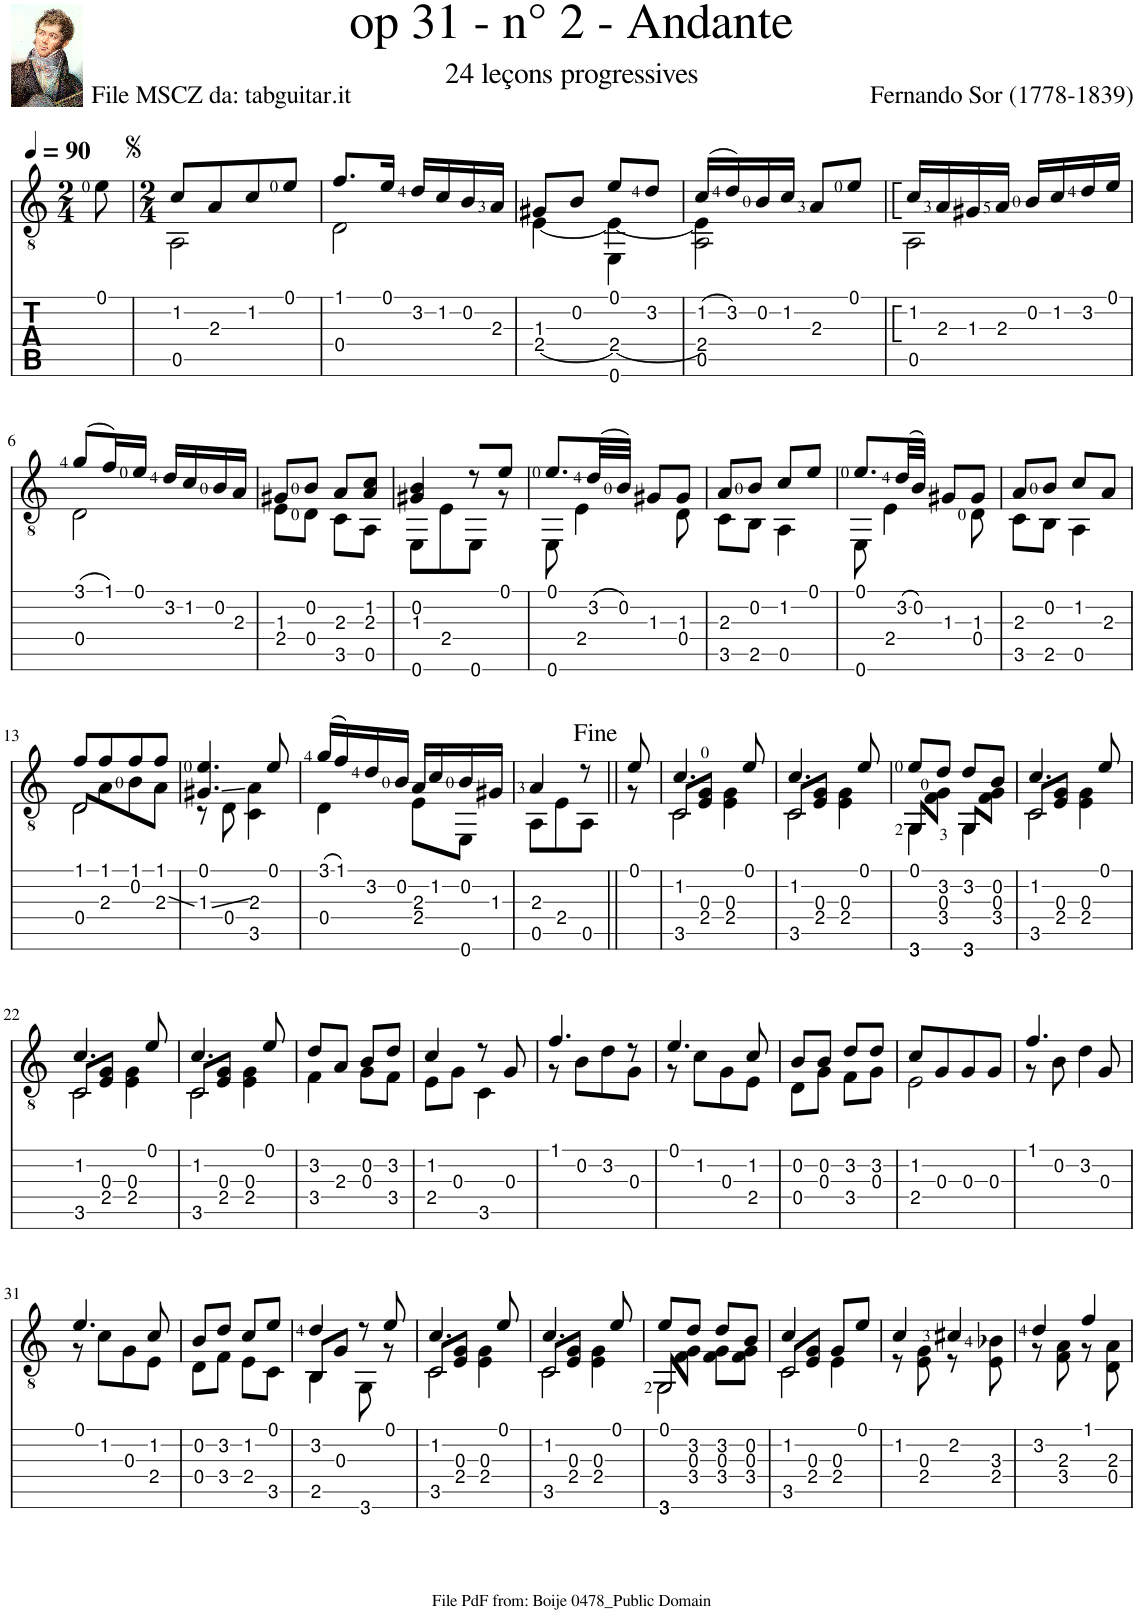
**kern	**kern
*part1	*part1
*staff2	*staff1
*I"Guitar	*
*I'Guit.	*
*stria6	*
*	*clefGv2
*k[]	*k[]
*M2/4	*M2/4
*MM90	*MM90
=	=
8e	8e\
=1	=1
*M2/4	*M2/4
*^	*^
8cL	2AA	8c/L	2AA\
8AJ	.	8A/	.
8cL	.	8c/	.
8eJ	.	8e/J	.
=2	=2	=2	=2
8.fL	2D	8.f/L	2D\
16eJk	.	16e/Jk	.
16dLL	.	16d/LL	.
16cJ	.	16c/	.
16BL	.	16B/	.
16AJJ	.	16A/JJ	.
=3	=3	=3	=3
*	*^	*	*^
8G#L	[4E	4ryy	8G#X/L	[4E\	4ryy
8BJ	.	.	8B/J	.	.
8eL	4E_	4EE	8e/L	4E\_	4EE\
8dJ	.	.	8d/J	.	.
=4	=4	=4	=4	=4	=4
16cLL	4E]	2AA	(16c/LL	4E\]	2AA\
16dJ	.	.	16d/)	.	.
16BL	.	.	16B/	.	.
16cJJ	.	.	16c/JJ	.	.
8AL	4ryy	.	8A/L	4ryy	.
8eJ	.	.	8e/J	.	.
*	*v	*v	*	*	*
*	*	*	*v	*v
=5	=5	=5	=5
16c:LL	2AA	16c:/LL	2AA\
16AJ	.	16A/	.
16G#L	.	16G#X/	.
16AJJ	.	16A/JJ	.
16BLL	.	16B/LL	.
16cJ	.	16c/	.
16dL	.	16d/	.
16eJJ	.	16e/JJ	.
!!LO:LB:g=z	!!
=6	=6	=6	=6
8gL	2D	(8g/L	2D\
16fL	.	16f/L)	.
16eJJ	.	16e/JJ	.
16dLL	.	16d/LL	.
16cJ	.	16c/	.
16BL	.	16B/	.
16AJJ	.	16A/JJ	.
=7	=7	=7	=7
8G#L	8EL	8G#X/L	8E\L
8BJ	8DJ	8B/J	8D\J
8AL	8CL	8A/L	8C\L
8A\ 8c\J	8AAJ	8A/ 8c/J	8AA\J
=8	=8	=8	=8
4G# 4B	8EEL	4G#X/ 4B/	8EE\L
.	8EJ	.	8E\
8r	8EE	8r	8EE\J
8e	8r	8e/J	8r
=9	=9	=9	=9
8.eL	8EE	8.e/L	8EE\
.	4E	.	4E\
32dLL	.	(32d/LL	.
32BJJJ	.	32B/JJJ)	.
8G#L	.	8G#X/L	.
8G#J	8D	8G#/J	8D\
=10	=10	=10	=10
8AL	8CL	8A/L	8C\L
8BJ	8BBJ	8B/J	8BB\J
8cL	4AA	8c/L	4AA\
8eJ	.	8e/J	.
=11	=11	=11	=11
8.eL	8EE	8.e/L	8EE\
.	4E	.	4E\
32dLL	.	(32d/LL	.
32BJJJ	.	32B/JJJ)	.
8G#XL	.	8G#X/L	.
8G#J	8D	8G#/J	8D\
=12	=12	=12	=12
8AL	8CL	8A/L	8C\L
8BJ	8BBJ	8B/J	8BB\J
8cL	4AA	8c/L	4AA\
8AJ	.	8A/J	.
!!LO:LB:g=z
=13	=13	=13	=13
*	*^	*	*
!	!	!	!	!LO:N:head=open
*	*	*	*	*^
8fL	8DL	2D	8f/L	8D/L	2D\
8fJ	8AJ	.	8f/	8A\	.
8fL	8BL	.	8f/	8B\	.
8fJ	8AJ	.	8f/J	8A\J	.
*	*v	*v	*	*	*
*	*	*	*v	*v
=14	=14	=14	=14
4.G# 4.e	8r	4.G#X/ 4.e/	8r
.	8D	.	8D\
.	4C 4A	.	4C\ 4A\
8e	.	8e/	.
=15	=15	=15	=15
16gLL	4D	(16g/LL	4D\
16fJ	.	16f/)	.
16dL	.	16d/	.
16BJJ	.	16B/JJ	.
16ALL	8EL	16A/LL	8E\L
16cJ	.	16c/	.
16BL	8EEJ	16B/	8EE\J
16G#JJ	.	16G#X/JJ	.
=16	=16	=16	=16
4A	8AAL	4A/	8AA\L
.	8EJ	.	8E\
8r	8AAJ	8r	8AA\J
=17||	=17||	=17||	=17||
8e	8r	8e/	8r
=18	=18	=18	=18
*	*^	*	*
!	!	!	!	!LO:N:head=open
*	*	*	*	*^
4.c	8CL	2C	4.c/	8C/L	2C\
.	8E\ 8G\J	.	.	8E/ 8G/J	.
.	4E 4G	.	.	4E\ 4G\	.
8e	.	.	8e/	.	.
=19	=19	=19	=19	=19	=19
!	!LO:N:head=open	!	!	!LO:N:head=open	!
4.c	8CL	2C	4.c/	8C/L	2C\
.	8E\ 8G\J	.	.	8E/ 8G/J	.
.	4E 4G	.	.	4E\ 4G\	.
8e	.	.	8e/	.	.
=20	=20	=20	=20	=20	=20
8eL	8GGL	4GG	8e/L	8GG/L	4GG\
8dJ	8F\ 8G\J	.	8d/J	8F\ 8G\J	.
8dL	8GGL	4GG	8d/L	8GG/L	4GG\
8BJ	8F\ 8G\J	.	8B/J	8F\ 8G\J	.
=21	=21	=21	=21	=21	=21
!	!LO:N:head=open	!	!	!LO:N:head=open	!
4.c	8CL	2C	4.c/	8C/L	2C\
.	8E\ 8G\J	.	.	8E/ 8G/J	.
.	4E 4G	.	.	4E\ 4G\	.
8e	.	.	8e/	.	.
!!LO:LB:g=z	!!	!!
=22	=22	=22	=22	=22	=22
!	!LO:N:head=open	!	!	!LO:N:head=open	!
4.c	8CL	2C	4.c/	8C/L	2C\
.	8E\ 8G\J	.	.	8E/ 8G/J	.
.	4E 4G	.	.	4E\ 4G\	.
8e	.	.	8e/	.	.
=23	=23	=23	=23	=23	=23
!	!LO:N:head=open	!	!	!LO:N:head=open	!
4.c	8CL	2C	4.c/	8C/L	2C\
.	8E\ 8G\J	.	.	8E/ 8G/J	.
.	4E 4G	.	.	4E\ 4G\	.
8e	.	.	8e/	.	.
*	*v	*v	*	*	*
*	*	*	*v	*v
=24	=24	=24	=24
8dL	4F	8d/L	4F\
8AJ	.	8A/J	.
8BL	8GL	8B/L	8G\L
8dJ	8FJ	8d/J	8F\J
=25	=25	=25	=25
4c	8EL	4c/	8E\L
.	8GJ	.	8G\J
8r	4C	8r	4C\
8G	.	8G/	.
=26	=26	=26	=26
4.f	8r	4.f/	8r
.	8B	.	8B\L
.	8dL	.	8d\
8r	8GJ	8r	8G\J
=27	=27	=27	=27
4.e	8r	4.e/	8r
.	8c	.	8c\L
.	8GL	.	8G\
8c	8EJ	8c/	8E\J
=28	=28	=28	=28
8BL	8DL	8B/L	8D\L
8BJ	8GJ	8B/J	8G\J
8dL	8FL	8d/L	8F\L
8dJ	8GJ	8d/J	8G\J
=29	=29	=29	=29
8cL	2E	8c/L	2E\
8GJ	.	8G/	.
8GL	.	8G/	.
8GJ	.	8G/J	.
=30	=30	=30	=30
4.f	8r	4.f/	8r
.	8B	.	8B\
.	4d	.	4d\
8G	.	8G/	.
!!LO:LB:g=z	!!
=31	=31	=31	=31
4.e	8r	4.e/	8r
.	8c	.	8c\L
.	8GL	.	8G\
8c	8EJ	8c/	8E\J
=32	=32	=32	=32
8BL	8DL	8B/L	8D\L
8dJ	8FJ	8d/J	8F\J
8cL	8EL	8c/L	8E\L
8eJ	8CJ	8e/J	8C\J
=33	=33	=33	=33
*	*^	*	*^
4d	8BBL	4BB	4d/	8BB/L	4BB\
.	8GJ	.	.	8G/J	.
8r	8GG	4ryy	8r	8GG\	4ryy
8e	8r	.	8e/	8r	.
=34	=34	=34	=34	=34	=34
!	!LO:N:head=open	!	!	!LO:N:head=open	!
4.c	8CL	2C	4.c/	8C/L	2C\
.	8E\ 8G\J	.	.	8E/ 8G/J	.
.	4E 4G	.	.	4E\ 4G\	.
8e	.	.	8e/	.	.
=35	=35	=35	=35	=35	=35
!	!LO:N:head=open	!	!	!LO:N:head=open	!
4.c	8CL	2C	4.c/	8C/L	2C\
.	8E\ 8G\J	.	.	8E/ 8G/J	.
.	4E 4G	.	.	4E\ 4G\	.
8e	.	.	8e/	.	.
=36	=36	=36	=36	=36	=36
!	!	!	!	!LO:N:head=open	!
8eL	8GGL	2GG	8e/L	8GG/L	2GG\
8dJ	8F\ 8G\J	.	8d/J	8F\ 8G\J	.
8dL	8F\ 8G\L	.	8d/L	8F\ 8G\L	.
8BJ	8F\ 8G\J	.	8B/J	8F\ 8G\J	.
=37	=37	=37	=37	=37	=37
!	!	!	!	!LO:N:head=open	!
4c	8CL	2C	4c/	8C/L	2C\
.	8E\ 8G\J	.	.	8E/ 8G/J	.
8GL	4E	.	8G/L	4E\	.
8eJ	.	.	8e/J	.	.
*	*v	*v	*	*	*
*	*	*	*v	*v
=38	=38	=38	=38
4c	8r	4c/	8r
.	8E 8G	.	8E\ 8G\
4c#	8r	4c#X/	8r
.	8E 8B-	.	8E\ 8B-X\
=39	=39	=39	=39
4d	8r	4d/	8r
.	8F 8A	.	8F\ 8A\
4f	8r	4f/	8r
.	8D 8A	.	8D\ 8A\
*v	*v	*	*
*	*v	*v
=	=
*-	*-
